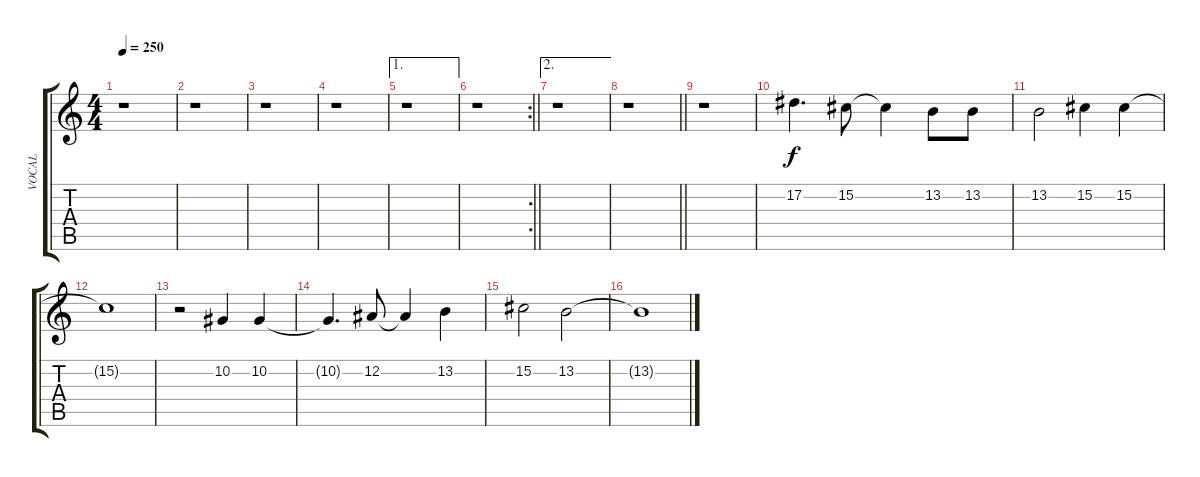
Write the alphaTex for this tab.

\track ("VOCAL" "VOCAL") {instrument stringensemble1}
\staff {score tabs}
\tuning (Eb4 Bb3 Gb3 Db3 Ab2 Eb2) {hide}
\ts (4 4)
\tempo 250
\clef g2
\ks aminor
r.1{dy f} |
r.1 |
r.1 |
r.1 |
\ae 1
r.1 |
\rc 2
\barLineRight lightlight
r.1 |
\ae 2
r.1 |
\barLineRight lightlight
r.1 |
r.1 |
17.2.4{d} 15.2.8 15.2{t}.4 13.2.8 13.2.8 |
13.2.2 15.2.4 15.2.4 |
15.2{t}.1 |
r.2 10.2.4 10.2.4 |
10.2{t}.4{d} 12.2.8 12.2{t}.4 13.2.4 |
15.2.2 13.2.2 |
13.2{t}.1
